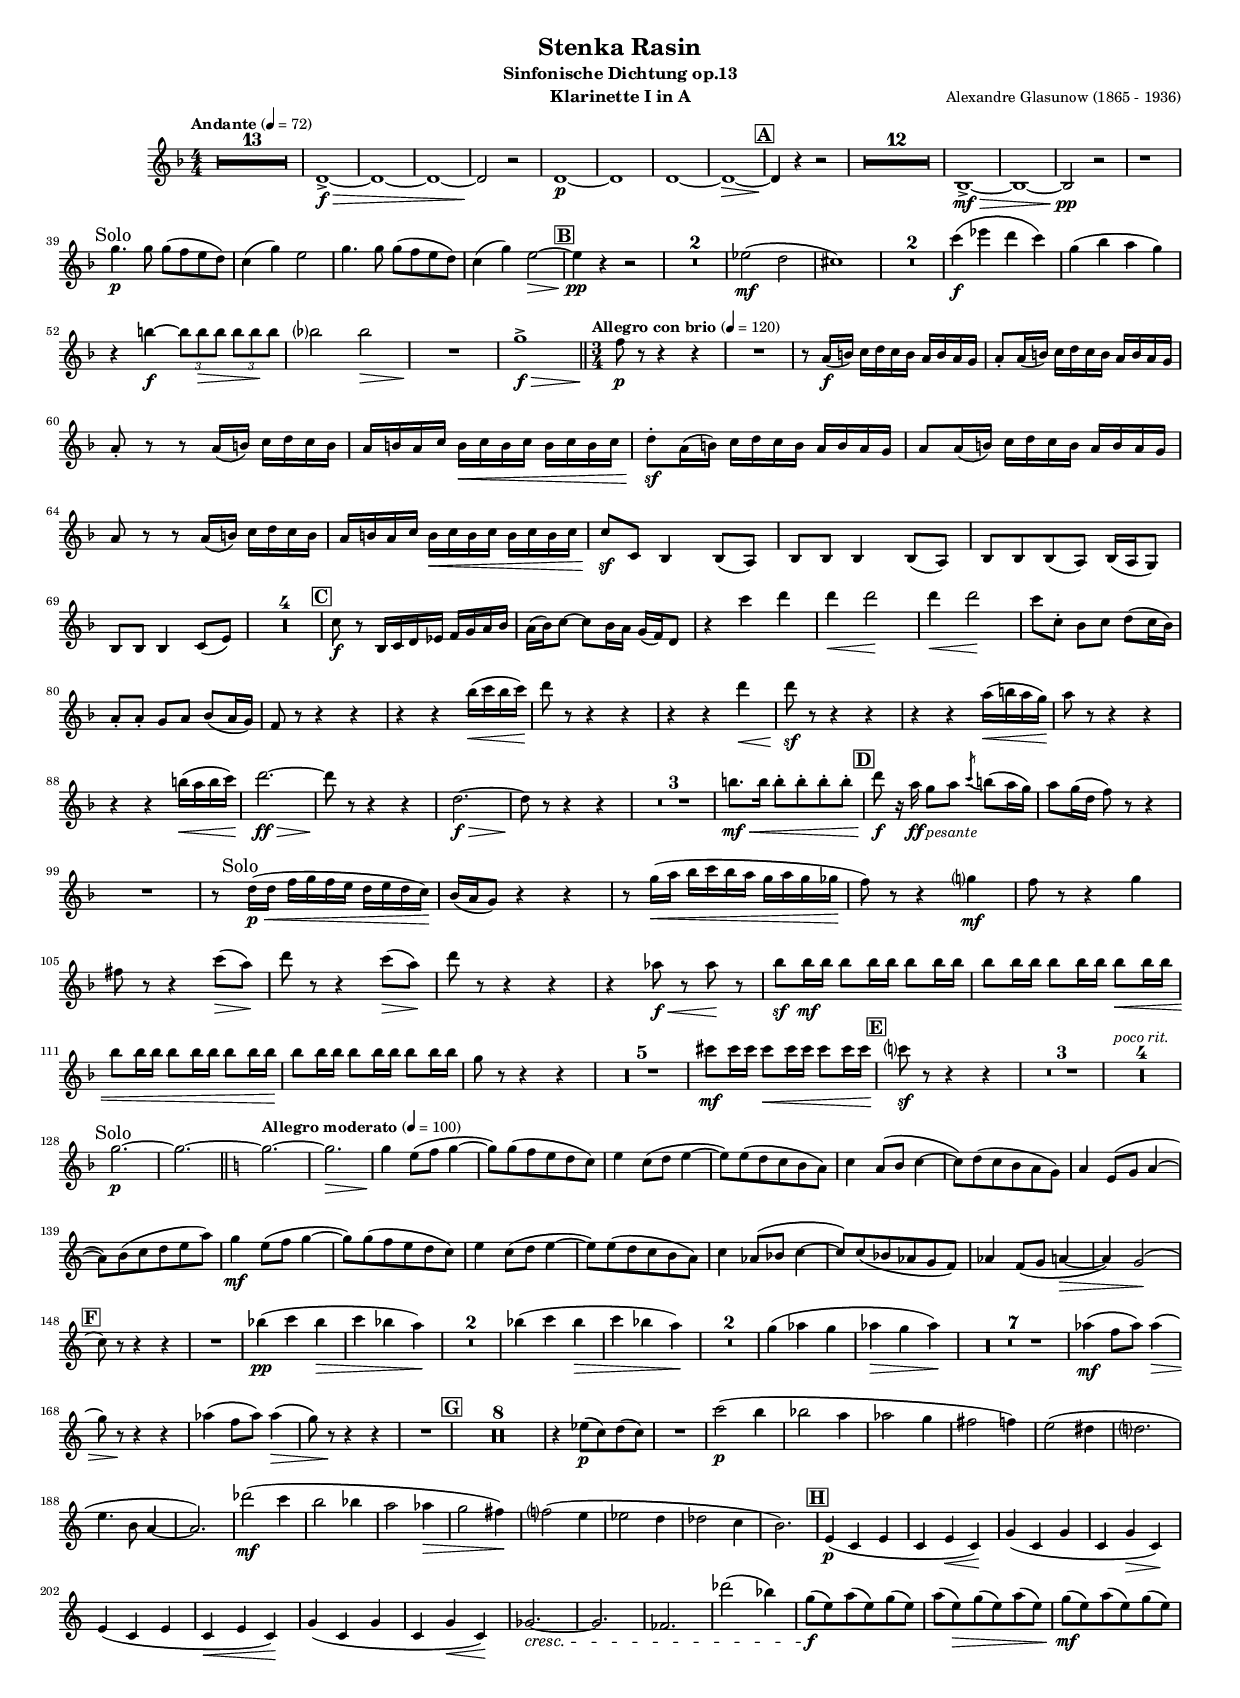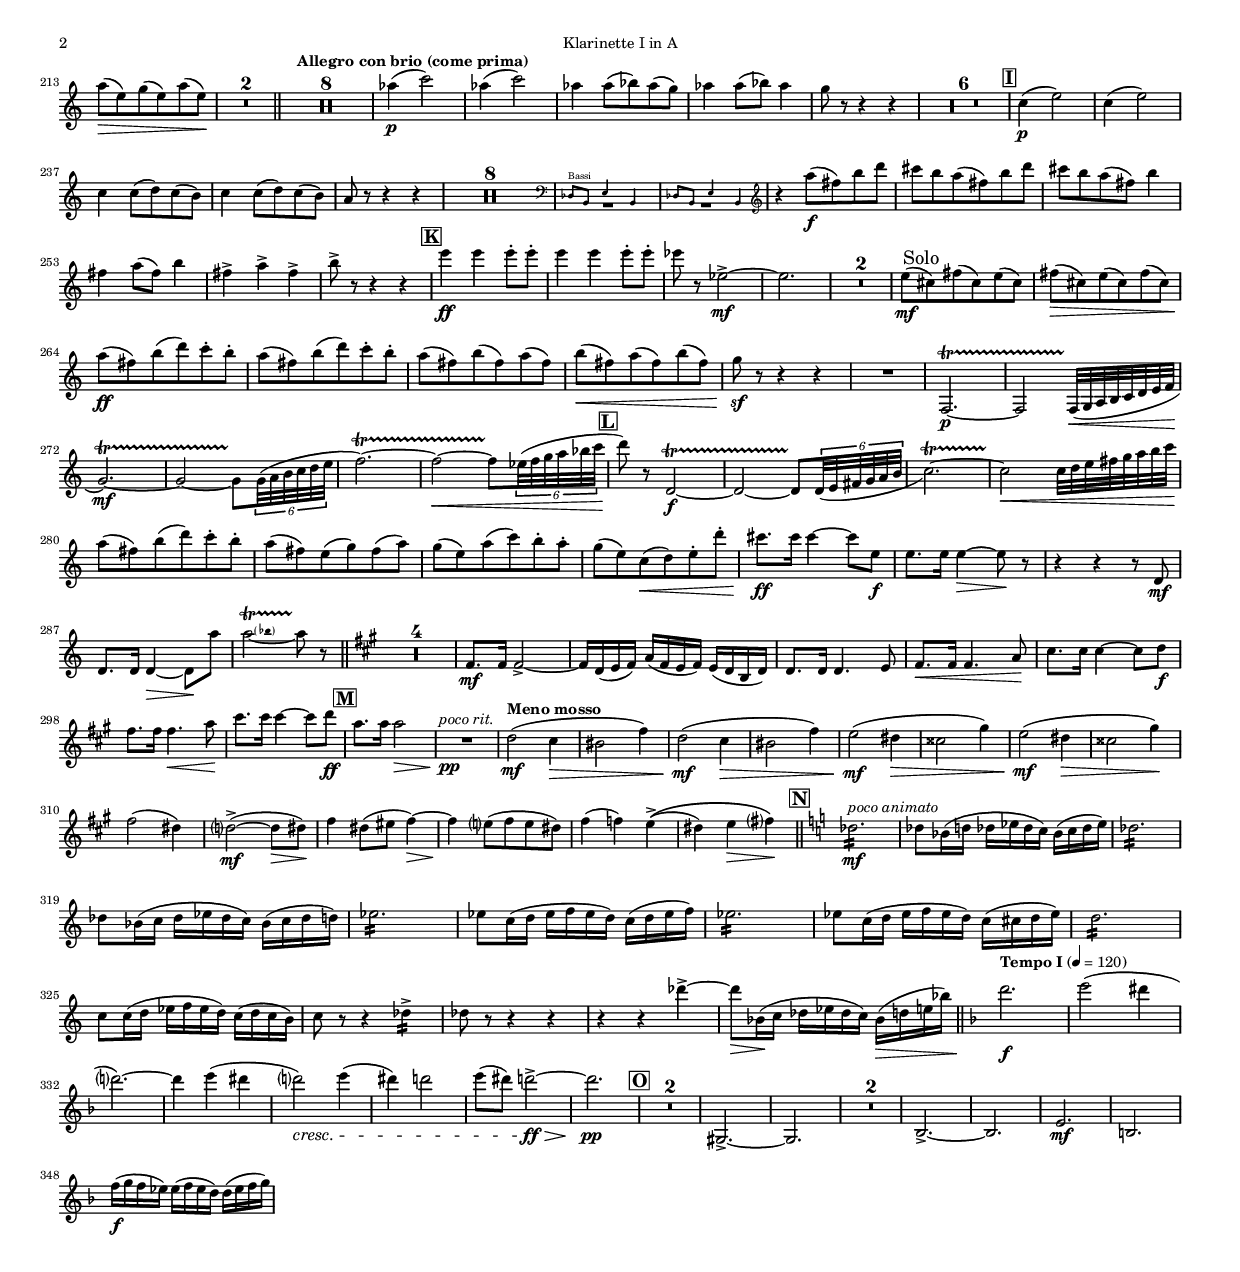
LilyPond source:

%{
%}

\version "2.18.2"
\language "deutsch"

\paper {
    top-margin = 10\mm
    bottom-margin = 10\mm
    left-margin = 10\mm
    right-margin = 10\mm
    ragged-last = ##t
}
  
\header{
  title = "Stenka Rasin"
  subtitle = "Sinfonische Dichtung op.13"
  composer = "Alexandre Glasunow (1865 - 1936)"
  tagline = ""
}

% Adapt this for automatic line-breaks
mBreak = { \break }
#(set-global-staff-size 13)

% Useful snippets
pDolce = \markup { \dynamic p \italic \bold "dolce" }
pesante = _\markup {\italic {"pesante"} }
pocoRit = ^\markup {\italic {"poco rit."} }
pocoAnimato = ^\markup {\italic {"poco animato"} }


clarinet_I_in_A_part_one_Music = {
  \relative c' {
    \transposition a
    \key f \major
    \numericTimeSignature
    \time 4/4
    \tempo "Andante" 4 = 72

    % page 1 line 1
    R1*13 |
    d1->\f\>~ |
    d1~ |
    d1~ |
    d2\! r2 |
    d1\p~ |
    d1 |
    d1~ |
    d1~\> |
    \mark #1
    d4\! r4 r2 |
    R1*12 |
    b1->\mf\>~ |
    b1~ |
    b2\pp r2 |
    r1 |
    \mBreak
    
    % page 1 line 2
    \mark "Solo"
    g''4.\p g8 g( f e d) |
    c4( g') e2 |
    g4. g8 g( f e d) |
    c4( g') e2\>~ |
    \mark #2
    e4\pp r4 r2 |
    R1*2 |
    es2\mf( d |
    cis1) |
    R1*2 |
    c'4\f( es d c) |
    g4( b a g) |
    \mBreak
    
    % page 1 line 3
    r4 h~\f \tuplet 3/2 { h8 h\> h } \tuplet 3/2 { h8 h\! h }  |
    b2 b2 \> |
    R1\! |
    g1->\f\> |
    \bar "||" \time 3/4 \tempo "Allegro con brio" 4 = 120
    f8\p\! r8 r4 r4 |
    R2. |
    r8 a,16\f( h) c d c h a h a g |
    a8-. a16( h) c d c h a h a g |
    \mBreak
    
    % page 1 line 4
    a8-. r r a16( h) c d c h |
    a16 h a c h\< c h c h c h c |
    d8-.\sf a16( h) c d c h a h a g |
    a8 a16( h) c d c h a h a g |
    \mBreak
    
    % page 1 line 5
    a8 r r a16( h) c d c h |
    a16 h a c h\< c h c h c h c |
    c8\sf c, b4 b8( a) |
    b8 b b4 b8( a) |
    b8 b b( a) b16( a g8) |
    \mBreak

    % page 1 line 6
    b8 b b4 c8( e) |
    R2.*4 |
    \mark #3
    c'8\f r b,16 c d es f g a b |
    a16( b) c8~ c b16 a g( f) d8 |
    r4 c'' d |
    d4\< d2\! |
    d4\< d2\! |
    c8 c,-. b c d( c16 b) |
    \mBreak
    
    % page 1 line 7
    a8-. a-. g a b( a16 g) |
    f8 r r4 r |
    r4 r b'16(\< c b c)\! |
    d8 r8 r4 r |
    r4 r d\< |
    d8\sf r8 r4 r |
    r4 r a16(\< h a g)\! |
    a8 r8 r4 r |
    \mBreak
    
    % page 1 line 8
    r4 r h16(\< a h c) |
    d2.\ff\>~ |
    d8\! r8 r4 r |
    d,2.\f\>~ |
    d8\! r8 r4 r |
    R2.*3 |
    h'8.\mf\< h16 h8-. h-. h-. h-. |
    \mark #4
    d8\f r16 a\ff g8\pesante a \acciaccatura { c8 } h( a16 g) |
    a8 g16( d f8) r8 r4 |
    \mBreak
    
    % page 1 line 9
    R2. |
    r8 \mark Solo d16\p\<( d f g f e d e d c\! ) |
    b16( a g8) r4 r |
    r8 g'16(\< a b c b a g a g ges\! |
    f8) r8 r4 g\mf |
    f8 r8 r4 g |
    \mBreak
    
    % page 1 line 10
    fis8 r8 r4 c'8(\> a)\! |
    d8 r8 r4 c8(\> a)\! |
    d8 r8 r4 r |
    r4 as8\f\< r as\! r |
    b8\sf b16\mf b b8 b16 b b8 b16 b |
    b8 b16 b b8 b16 b b8\< b16 b |
    \mBreak
    
    % page 1 line 11
    b8 b16 b b8 b16 b b8 b16 b\! |
    b8 b16 b b8 b16 b b8 b16 b |
    g8 r8 r4 r |
    R2.*5 |
    cis8\mf cis16 cis cis8\< cis16 cis cis8 cis16 cis |
    \mark #5
    c8\sf r8 r4 r4 |
    R2.*3 |
    R2.*4\pocoRit |
    \mBreak
  }
}

clarinet_I_in_B_Music = {
  \relative c' {

    % page 2 line 1
    \mark Solo
    g''2.\p~ |
    g2.~ |
    \bar "||"
    \tempo "Allegro moderato" 4 = 100
    \key c \major
    g2.~ |
    g2.\> |
    g4\! e8( f g4~ |
    g8) g( f e d c) |
    e4 c8( d e4~ |
    e8) e( d c h a) |
    c4 a8( h c4~ |
    c8) d( c h a g) |
    a4 e8( g a4~ |
    \mBreak
    
    % page 2 line 2
    a8) h( c d e a) |
    g4\mf e8( f g4~ |
    g8) g( f e d c) |
    e4 c8( d e4~ |
    e8) e( d c h a) |
    c4 as8( b c4~ |
    c8) c( b as g f) |
    as4 f8( g a4~\> |
    a4) g2(\! |
    \mBreak
    
    % page 2 line 3
    \mark #6
    c8) r8 r4 r |
    R2. |
    b'4\pp( c b\> |
    c4 b a)\! |
    R2.*2 |
    b4( c b\> |
    c4 b a)\! |
    R2.*2 |
    g4( as g |
    as4\> g as)\! |
    R2.*7 |
    as4(\mf f8 as) as4(\> |
    \mBreak

    % page 2 line 4
    g8) r8\! r4 r |
    as4( f8 as) as4(\> |
    g8) r8\! r4 r |
    R2. |
    \mark #7
    R2.*8 |
    r4 es8(\p c) d( c) |
    R2. |
    c'2(\p h4 |
    b2 a4 |
    as2 g4 |
    fis2 f4) |
    e2( dis4 |
    d2. |
    \mBreak
    
    % page 2 line 5
    e4. h8 a4~ |
    a2.) |
    des'2(\mf c4 |
    h2 b4 |
    a2 as4\> |
    g2 fis4)\! |
    f2( e4 |
    es2 d 4 |
    des2 c4 |
    h2.) |
    \mark #8
    e,4(\p c e |
    c e\< c)\! |
    g'4( c, g' |
    c, g'\> c,)\! |
    \mBreak
    
    % page 2 line 6
    e4( c e |
    c4\< e c)\! |
    g'4( c, g' |
    c,4 g'\< c,)\! |
    ges'2.\cresc~ |
    ges2. |
    fes2. |
    des''2( b4) |
    g8(\f e) a( e) g( e) |
    a8( e)\> g( e) a( e) |
    g8(\mf e) a( e) g( e) |
    \mBreak
    
    % page 2 line 7
    a8(\> e) g( e) a( e)\! |
    R2.*2 |
    \bar "||" \tempo "Allegro con brio (come prima)"
    R2.*8 |
    as4(\p c2) |
    as4( c2) |
    as4 as8( b) as( g) |
    as4 as8( b) as4 |
    g8 r8 r4 r |
    R2.*6 |
    \mark #9
    c,4(\p e2)
    c4( e2)
    \mBreak
    
    % page 2 line 8 (start)
    c4 c8( d) c( h) |
    c4 c8( d) c( h) |
    a8 r8 r4 r |
    R2.*8 |
    <<
      {
       \override MultiMeasureRest.staff-position = #-4
        R2.*2
        \revert MultiMeasureRest.staff-position
      }
      \new CueVoice {
        \cueClef "bass" \stemUp des,,8^"Bassi" h e4 h | des8 h e4 h | \cueClefUnset
      }
    >>
  }
}

clarinet_I_in_A_part_two_Music = {
  \relative c' {
    \transposition a

    % page 2 line 8 (continued)
    r4 a''8(\f fis) h d |
    cis8 h a( fis) h d |
    cis8 h a( fis) h4 |
    \mBreak

    % page 2 line 9
    fis4 a8( fis) h4 |
    fis4-> a-> fis-> |
    h8-> r8 r4 r |
    \mark #11
    e4\ff e e8-. e-. |
    e4 e e8-. e-. |
    es 8 r8 es,2->\mf~ |
    es2. |
    R2.*2 |
    e8(\mf\mark "Solo" cis8) fis8( cis8) e8( cis8) |
    fis8(\> cis) e( cis) fis( cis) |
    \mBreak
    
    % page 2 line 10
    a'8(\ff fis) h( d) c-. h-. |
    a8( fis) h( d) c-. h-. |
    a8( fis) h( fis) a( fis) |
    h8(\< fis) a( fis) h( fis) |
    g8\sf\! r8 r4 r |
    R2. |
    f,,2.\p\startTrillSpan~ |
    f2 f32(\<\stopTrillSpan g a h c d e f |
    \mBreak

    % page 2 line 11
    g2.)\mf\startTrillSpan~ |
    g2~ g8\stopTrillSpan \tuplet 6/4 { g32( a h c d e } |
    f2.)\startTrillSpan~ |
    f2\<~ f8\stopTrillSpan \tuplet 6/4 { es32( f g a b c } |
    \mark #12
    d8\!) r8 d,,2\f\startTrillSpan~ |
    d2~ d8\stopTrillSpan \tuplet 6/4 { d32_( e fis g a h } |
    c2.)\startTrillSpan~ |
    c2\stopTrillSpan\< c32 d e fis g a h c\! |
    \mBreak
    
    % page 2 line 12
    a8( fis) h( d) c-. h-. |
    a8( fis) e( g) fis( a) |
    g( e) a( c) h-. a-. |
    g8( e) c(\< d) e-. d'-. |
    cis8.\ff cis16 cis4~ cis8 e,8\f |
    e8. e16 e4\>~ e8\! r8 |
    r4 r4 r8 d,\mf |
    \mBreak
    
    % page 2 line 13
    d8. d16 d4\>~ d8\! a''8 |
    \pitchedTrill a2_~ \startTrillSpan b a8\stopTrillSpan r8 |
    \bar "||" \key a \major
    R2.*4 |
    fis,8.\mf fis16 fis2->~ |
    fis16 d( e fis) a( fis e fis) e( d h d) |
    d8. d16 d4. e8 |
    fis8.\< fis16 fis4. a8\! |
    cis8. cis16 cis4~ cis8 d\f |
    \mBreak
    
    % page 2 line 14
    fis8. fis16 fis4.\< a8\! |
    cis8. cis16 cis4~ cis8 d\ff |
    \mark #13
    a8. a16 a2\> |
    R2.\pp\pocoRit |
    \tempo "Meno mosso"
    d,2\mf( cis4\> |
    his2 fis'4) |
    d2\mf( cis4\> |
    his2 fis'4) |
    e2\mf( dis4\> |
    cisis2 gis'4) |
    e2\mf( dis4\> |
    cisis2 gis'4)\! |
    \mBreak
    
    % page 3 line 1
    fis2( dis4) |
    d2->\mf(~ d8\> dis)\! |
    fis4 dis8( eis fis4~\>) |
    fis4\! e8( fis e dis) |
    fis4( f) e->(\( |
    dis4) e\> fis\)\! |
    \bar "||" \key c \major
    \mark #14
    \repeat tremolo 12 { des16\mf \pocoAnimato } |
    des8 b16( d des es des c) b( c des es) |
    \repeat tremolo 12 { des16 } |
    \mBreak
    
    % page 3 line 2
    des8 b16( c des es des c) b( c des d) |
    \repeat tremolo 12 { es16 } |
    es8 c16( d es f es d) c( d es f) |
    \repeat tremolo 12 { es16 } |
    es8 c16( d es f es d) c( cis d es) |
    \repeat tremolo 12 { d16 } |
    \mBreak

    % page 3 line 3
    c8 c16( d es f es d) c( d c h) |
    c8 r8 r4 \repeat tremolo 4 { des16-> } |
    des8 r8 r4 r |
    r4 r des'4->~ |
    des8\> b,16(\! c des es des c) b(\> d e b') |
    \bar "||" \key f \major \tempo "Tempo I" 4 = 120
    d2.\f |
    e2( dis4 |
    \mBreak

    % page 3 line 4
    d2.)~ |
    d4 e( dis |
    d2)\cresc e4( |
    dis4) d2 |
    e8( dis) d2->\ff\>~ |
    d2.\pp
    \mark #15
    R2.*2 |
    gis,,,2.->~ |
    gis2.
    R2.*2 |
    b2.->~ |
    b2. |
    e2.\mf |
    h2.
    \mBreak
    
    % page 3 line 5
    f''16\f( g f es) es( f es d) d( es f g) |
  }
}

clarinet_II_in_A_part_one_Music = {
  \relative c' {
    \transposition a
    \key f \major
    \numericTimeSignature
    \time 4/4
    \tempo "Andante" 4 = 72

    % line 1
  }
}

\bookpart {
  \header{
    instrument = "Klarinette I in A"
  }
  \score {
    \new Staff {
      \compressFullBarRests
      % Make grace notes smaller and more fragile
      $(add-grace-property 'Voice 'NoteHead 'font-size '-5)
      $(add-grace-property 'Voice 'Slur 'height-limit '0.5)
      $(add-grace-property 'Voice 'Flag 'font-size '-5)
      $(add-grace-property 'Voice 'Stem 'length '8)
      $(add-grace-property 'Voice 'Beam 'beam-thickness '0.3)
      $(add-grace-property 'Voice 'Beam 'length-fraction '0.5)
      $(add-grace-property 'Voice 'Beam 'shorten '1)
      \set Score.markFormatter = #format-mark-box-alphabet
      \override DynamicLineSpanner.staff-padding = #3
      \accidentalStyle Score.modern-cautionary
      \new Voice {
        {
          % \transpose b a
          \clarinet_I_in_A_part_one_Music
        }
        \clarinet_I_in_B_Music
        {
          % \transpose b a
          \clarinet_I_in_A_part_two_Music
        }
      }
    }
  }
}

\bookpart {
  \header{
    instrument = "Klarinette II in A"
  }
  \score {
    \new Staff {
      \compressFullBarRests
      % Make grace notes smaller and more fragile
      $(add-grace-property 'Voice 'NoteHead 'font-size '-5)
      $(add-grace-property 'Voice 'Slur 'height-limit '0.5)
      $(add-grace-property 'Voice 'Flag 'font-size '-5)
      $(add-grace-property 'Voice 'Stem 'length '8)
      $(add-grace-property 'Voice 'Beam 'beam-thickness '0.3)
      $(add-grace-property 'Voice 'Beam 'length-fraction '0.5)
      $(add-grace-property 'Voice 'Beam 'shorten '1)
      \set Score.markFormatter = #format-mark-box-alphabet
      \override DynamicLineSpanner.staff-padding = #3
      \accidentalStyle Score.modern-cautionary
      \new Voice {
        {
          % \transpose b a
          \clarinet_II_in_A_part_one_Music
        }
      }
    }
  }
}
